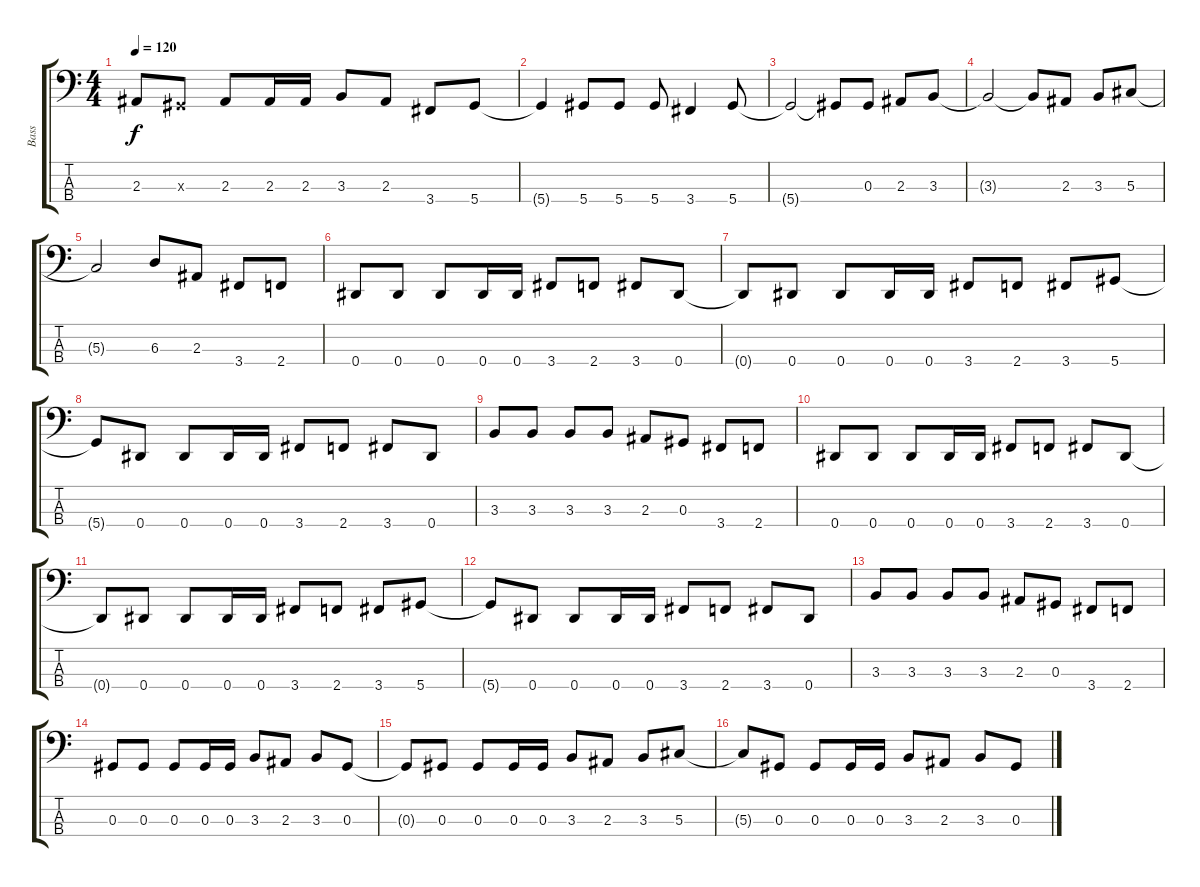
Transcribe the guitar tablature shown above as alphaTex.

\track ("Bass" "Bass") {instrument electricbassfinger}
\staff {score tabs}
\tuning (Gb2 Db2 Ab1 Eb1) {hide}
\ts (4 4)
\tempo 120
\clef f4
\ks c
2.3{t}.8{dy f} 0.3{x}.8 2.3.8 2.3.16 2.3.16 3.3.8 2.3.8 3.4.8 5.4.8 |
5.4{t}.4 5.4.8 5.4.8 5.4.8 3.4.4 5.4.8 |
5.4{t}.2 5.4{t}.8 0.3.8 2.3.8 3.3.8 |
3.3{t}.2 3.3{t}.8 2.3.8 3.3.8 5.3.8 |
5.3{t}.2 6.3.8 2.3.8 3.4.8 2.4.8 |
0.4.8 0.4.8 0.4.8 0.4.16 0.4.16 3.4.8 2.4.8 3.4.8 0.4.8 |
0.4{t}.8 0.4.8 0.4.8 0.4.16 0.4.16 3.4.8 2.4.8 3.4.8 5.4.8 |
5.4{t}.8 0.4.8 0.4.8 0.4.16 0.4.16 3.4.8 2.4.8 3.4.8 0.4.8 |
3.3.8 3.3.8 3.3.8 3.3.8 2.3.8 0.3.8 3.4.8 2.4.8 |
0.4.8 0.4.8 0.4.8 0.4.16 0.4.16 3.4.8 2.4.8 3.4.8 0.4.8 |
0.4{t}.8 0.4.8 0.4.8 0.4.16 0.4.16 3.4.8 2.4.8 3.4.8 5.4.8 |
5.4{t}.8 0.4.8 0.4.8 0.4.16 0.4.16 3.4.8 2.4.8 3.4.8 0.4.8 |
3.3.8 3.3.8 3.3.8 3.3.8 2.3.8 0.3.8 3.4.8 2.4.8 |
0.3.8 0.3.8 0.3.8 0.3.16 0.3.16 3.3.8 2.3.8 3.3.8 0.3.8 |
0.3{t}.8 0.3.8 0.3.8 0.3.16 0.3.16 3.3.8 2.3.8 3.3.8 5.3.8 |
5.3{t}.8 0.3.8 0.3.8 0.3.16 0.3.16 3.3.8 2.3.8 3.3.8 0.3.8
